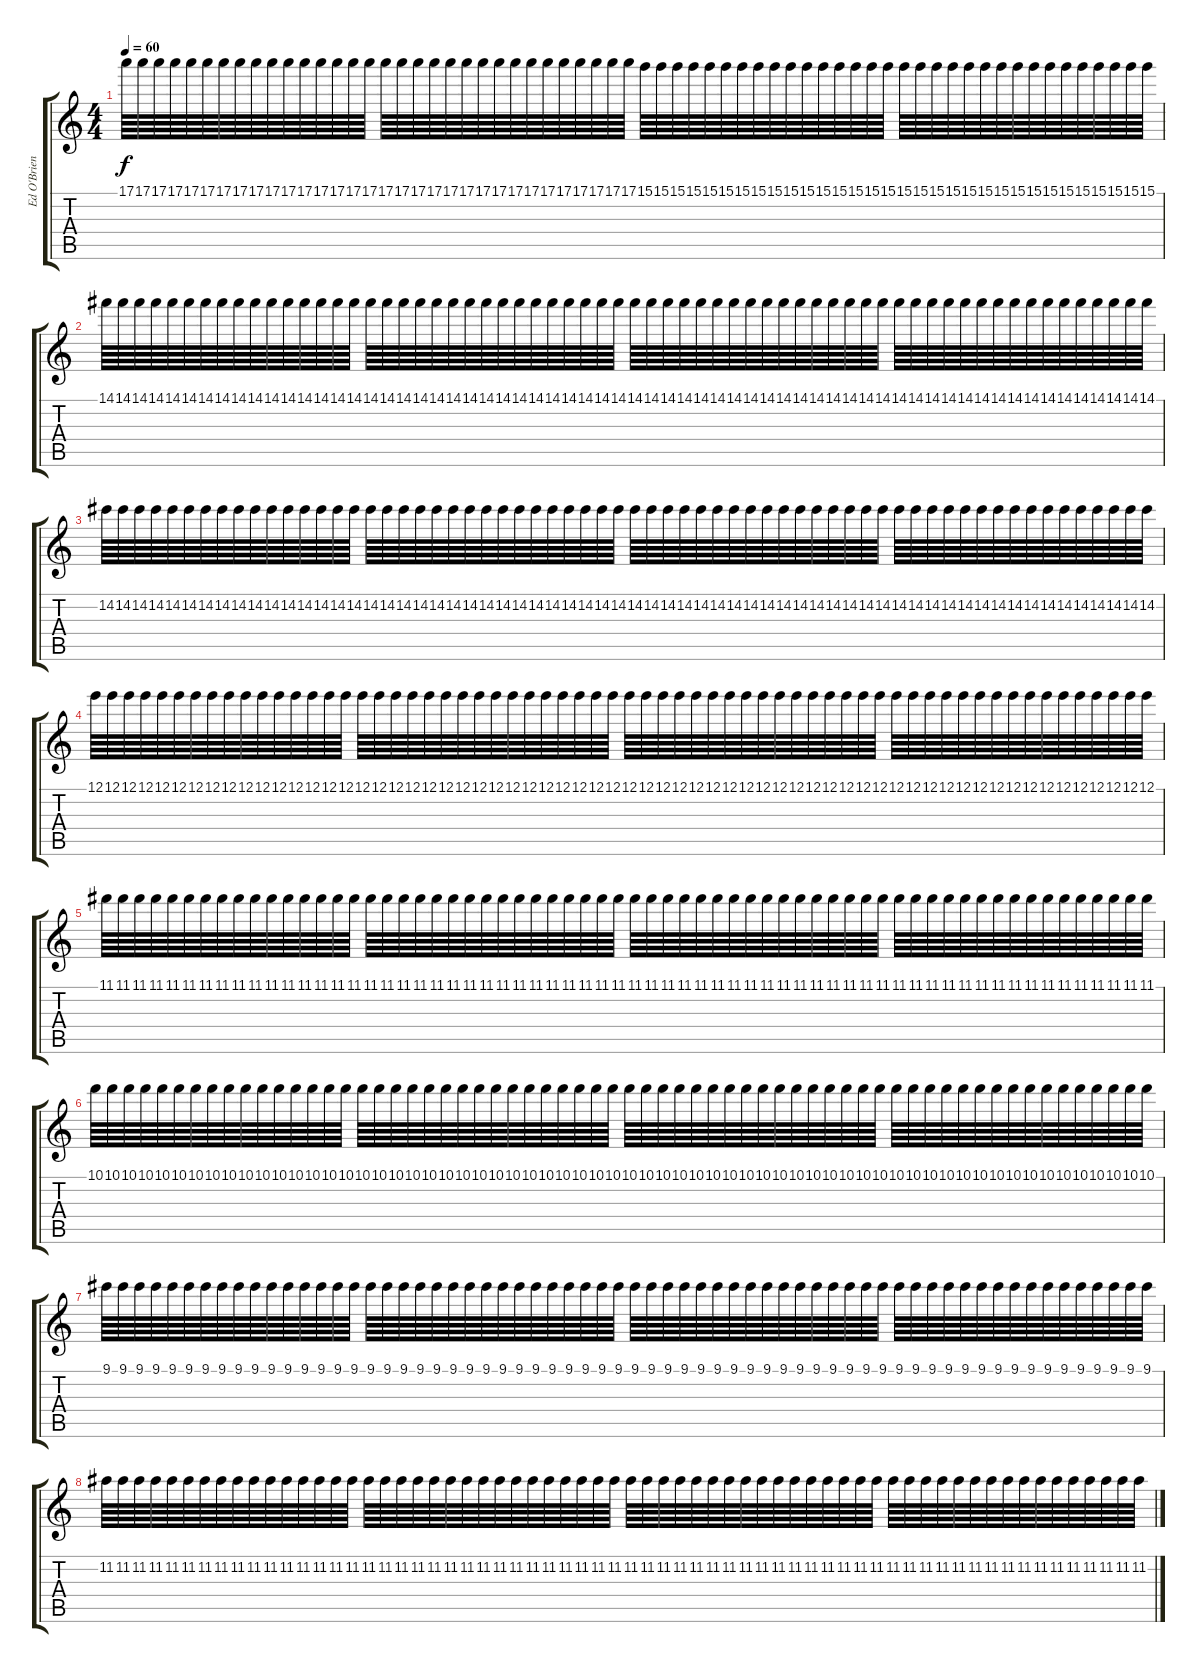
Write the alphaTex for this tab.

\track ("Ed O'Brien" "Ed O'Brien") {instrument electricguitarclean}
\staff {score tabs}
\tuning (E4 B3 G3 D3 A2 E2) {hide}
\ts (4 4)
\tempo 60
\clef g2
\ks c
17.1.64{dy f} 17.1.64 17.1.64 17.1.64 17.1.64 17.1.64 17.1.64 17.1.64 17.1.64 17.1.64 17.1.64 17.1.64 17.1.64 17.1.64 17.1.64 17.1.64 17.1.64 17.1.64 17.1.64 17.1.64 17.1.64 17.1.64 17.1.64 17.1.64 17.1.64 17.1.64 17.1.64 17.1.64 17.1.64 17.1.64 17.1.64 17.1.64 15.1.64 15.1.64 15.1.64 15.1.64 15.1.64 15.1.64 15.1.64 15.1.64 15.1.64 15.1.64 15.1.64 15.1.64 15.1.64 15.1.64 15.1.64 15.1.64 15.1.64 15.1.64 15.1.64 15.1.64 15.1.64 15.1.64 15.1.64 15.1.64 15.1.64 15.1.64 15.1.64 15.1.64 15.1.64 15.1.64 15.1.64 15.1.64 |
14.1.64 14.1.64 14.1.64 14.1.64 14.1.64 14.1.64 14.1.64 14.1.64 14.1.64 14.1.64 14.1.64 14.1.64 14.1.64 14.1.64 14.1.64 14.1.64 14.1.64 14.1.64 14.1.64 14.1.64 14.1.64 14.1.64 14.1.64 14.1.64 14.1.64 14.1.64 14.1.64 14.1.64 14.1.64 14.1.64 14.1.64 14.1.64 14.1.64 14.1.64 14.1.64 14.1.64 14.1.64 14.1.64 14.1.64 14.1.64 14.1.64 14.1.64 14.1.64 14.1.64 14.1.64 14.1.64 14.1.64 14.1.64 14.1.64 14.1.64 14.1.64 14.1.64 14.1.64 14.1.64 14.1.64 14.1.64 14.1.64 14.1.64 14.1.64 14.1.64 14.1.64 14.1.64 14.1.64 14.1.64 |
14.2.64 14.2.64 14.2.64 14.2.64 14.2.64 14.2.64 14.2.64 14.2.64 14.2.64 14.2.64 14.2.64 14.2.64 14.2.64 14.2.64 14.2.64 14.2.64 14.2.64 14.2.64 14.2.64 14.2.64 14.2.64 14.2.64 14.2.64 14.2.64 14.2.64 14.2.64 14.2.64 14.2.64 14.2.64 14.2.64 14.2.64 14.2.64 14.2.64 14.2.64 14.2.64 14.2.64 14.2.64 14.2.64 14.2.64 14.2.64 14.2.64 14.2.64 14.2.64 14.2.64 14.2.64 14.2.64 14.2.64 14.2.64 14.2.64 14.2.64 14.2.64 14.2.64 14.2.64 14.2.64 14.2.64 14.2.64 14.2.64 14.2.64 14.2.64 14.2.64 14.2.64 14.2.64 14.2.64 14.2.64 |
12.1.64 12.1.64 12.1.64 12.1.64 12.1.64 12.1.64 12.1.64 12.1.64 12.1.64 12.1.64 12.1.64 12.1.64 12.1.64 12.1.64 12.1.64 12.1.64 12.1.64 12.1.64 12.1.64 12.1.64 12.1.64 12.1.64 12.1.64 12.1.64 12.1.64 12.1.64 12.1.64 12.1.64 12.1.64 12.1.64 12.1.64 12.1.64 12.1.64 12.1.64 12.1.64 12.1.64 12.1.64 12.1.64 12.1.64 12.1.64 12.1.64 12.1.64 12.1.64 12.1.64 12.1.64 12.1.64 12.1.64 12.1.64 12.1.64 12.1.64 12.1.64 12.1.64 12.1.64 12.1.64 12.1.64 12.1.64 12.1.64 12.1.64 12.1.64 12.1.64 12.1.64 12.1.64 12.1.64 12.1.64 |
11.1.64 11.1.64 11.1.64 11.1.64 11.1.64 11.1.64 11.1.64 11.1.64 11.1.64 11.1.64 11.1.64 11.1.64 11.1.64 11.1.64 11.1.64 11.1.64 11.1.64 11.1.64 11.1.64 11.1.64 11.1.64 11.1.64 11.1.64 11.1.64 11.1.64 11.1.64 11.1.64 11.1.64 11.1.64 11.1.64 11.1.64 11.1.64 11.1.64 11.1.64 11.1.64 11.1.64 11.1.64 11.1.64 11.1.64 11.1.64 11.1.64 11.1.64 11.1.64 11.1.64 11.1.64 11.1.64 11.1.64 11.1.64 11.1.64 11.1.64 11.1.64 11.1.64 11.1.64 11.1.64 11.1.64 11.1.64 11.1.64 11.1.64 11.1.64 11.1.64 11.1.64 11.1.64 11.1.64 11.1.64 |
10.1.64{volume 4} 10.1.64 10.1.64 10.1.64 10.1.64 10.1.64 10.1.64 10.1.64 10.1.64 10.1.64 10.1.64 10.1.64 10.1.64 10.1.64 10.1.64 10.1.64 10.1.64 10.1.64 10.1.64 10.1.64 10.1.64 10.1.64 10.1.64 10.1.64 10.1.64 10.1.64 10.1.64 10.1.64 10.1.64 10.1.64 10.1.64 10.1.64 10.1.64 10.1.64 10.1.64 10.1.64 10.1.64 10.1.64 10.1.64 10.1.64 10.1.64 10.1.64 10.1.64 10.1.64 10.1.64 10.1.64 10.1.64 10.1.64 10.1.64 10.1.64 10.1.64 10.1.64 10.1.64 10.1.64 10.1.64 10.1.64 10.1.64 10.1.64 10.1.64 10.1.64 10.1.64 10.1.64 10.1.64 10.1.64 |
9.1.64{volume 3} 9.1.64 9.1.64 9.1.64 9.1.64 9.1.64 9.1.64 9.1.64 9.1.64 9.1.64 9.1.64 9.1.64 9.1.64 9.1.64 9.1.64 9.1.64 9.1.64 9.1.64 9.1.64 9.1.64 9.1.64 9.1.64 9.1.64 9.1.64 9.1.64 9.1.64 9.1.64 9.1.64 9.1.64 9.1.64 9.1.64 9.1.64 9.1.64 9.1.64 9.1.64 9.1.64 9.1.64 9.1.64 9.1.64 9.1.64 9.1.64 9.1.64 9.1.64 9.1.64 9.1.64 9.1.64 9.1.64 9.1.64 9.1.64 9.1.64 9.1.64 9.1.64 9.1.64 9.1.64 9.1.64 9.1.64 9.1.64 9.1.64 9.1.64 9.1.64 9.1.64 9.1.64 9.1.64 9.1.64 |
11.2.64{volume 2} 11.2.64 11.2.64 11.2.64 11.2.64 11.2.64 11.2.64 11.2.64 11.2.64 11.2.64 11.2.64 11.2.64 11.2.64 11.2.64 11.2.64 11.2.64 11.2.64 11.2.64 11.2.64 11.2.64 11.2.64 11.2.64 11.2.64 11.2.64 11.2.64 11.2.64 11.2.64 11.2.64 11.2.64 11.2.64 11.2.64 11.2.64 11.2.64 11.2.64 11.2.64 11.2.64 11.2.64 11.2.64 11.2.64 11.2.64 11.2.64 11.2.64 11.2.64 11.2.64 11.2.64 11.2.64 11.2.64 11.2.64 11.2.64 11.2.64 11.2.64 11.2.64 11.2.64 11.2.64 11.2.64 11.2.64 11.2.64 11.2.64 11.2.64 11.2.64 11.2.64 11.2.64 11.2.64 11.2.64
